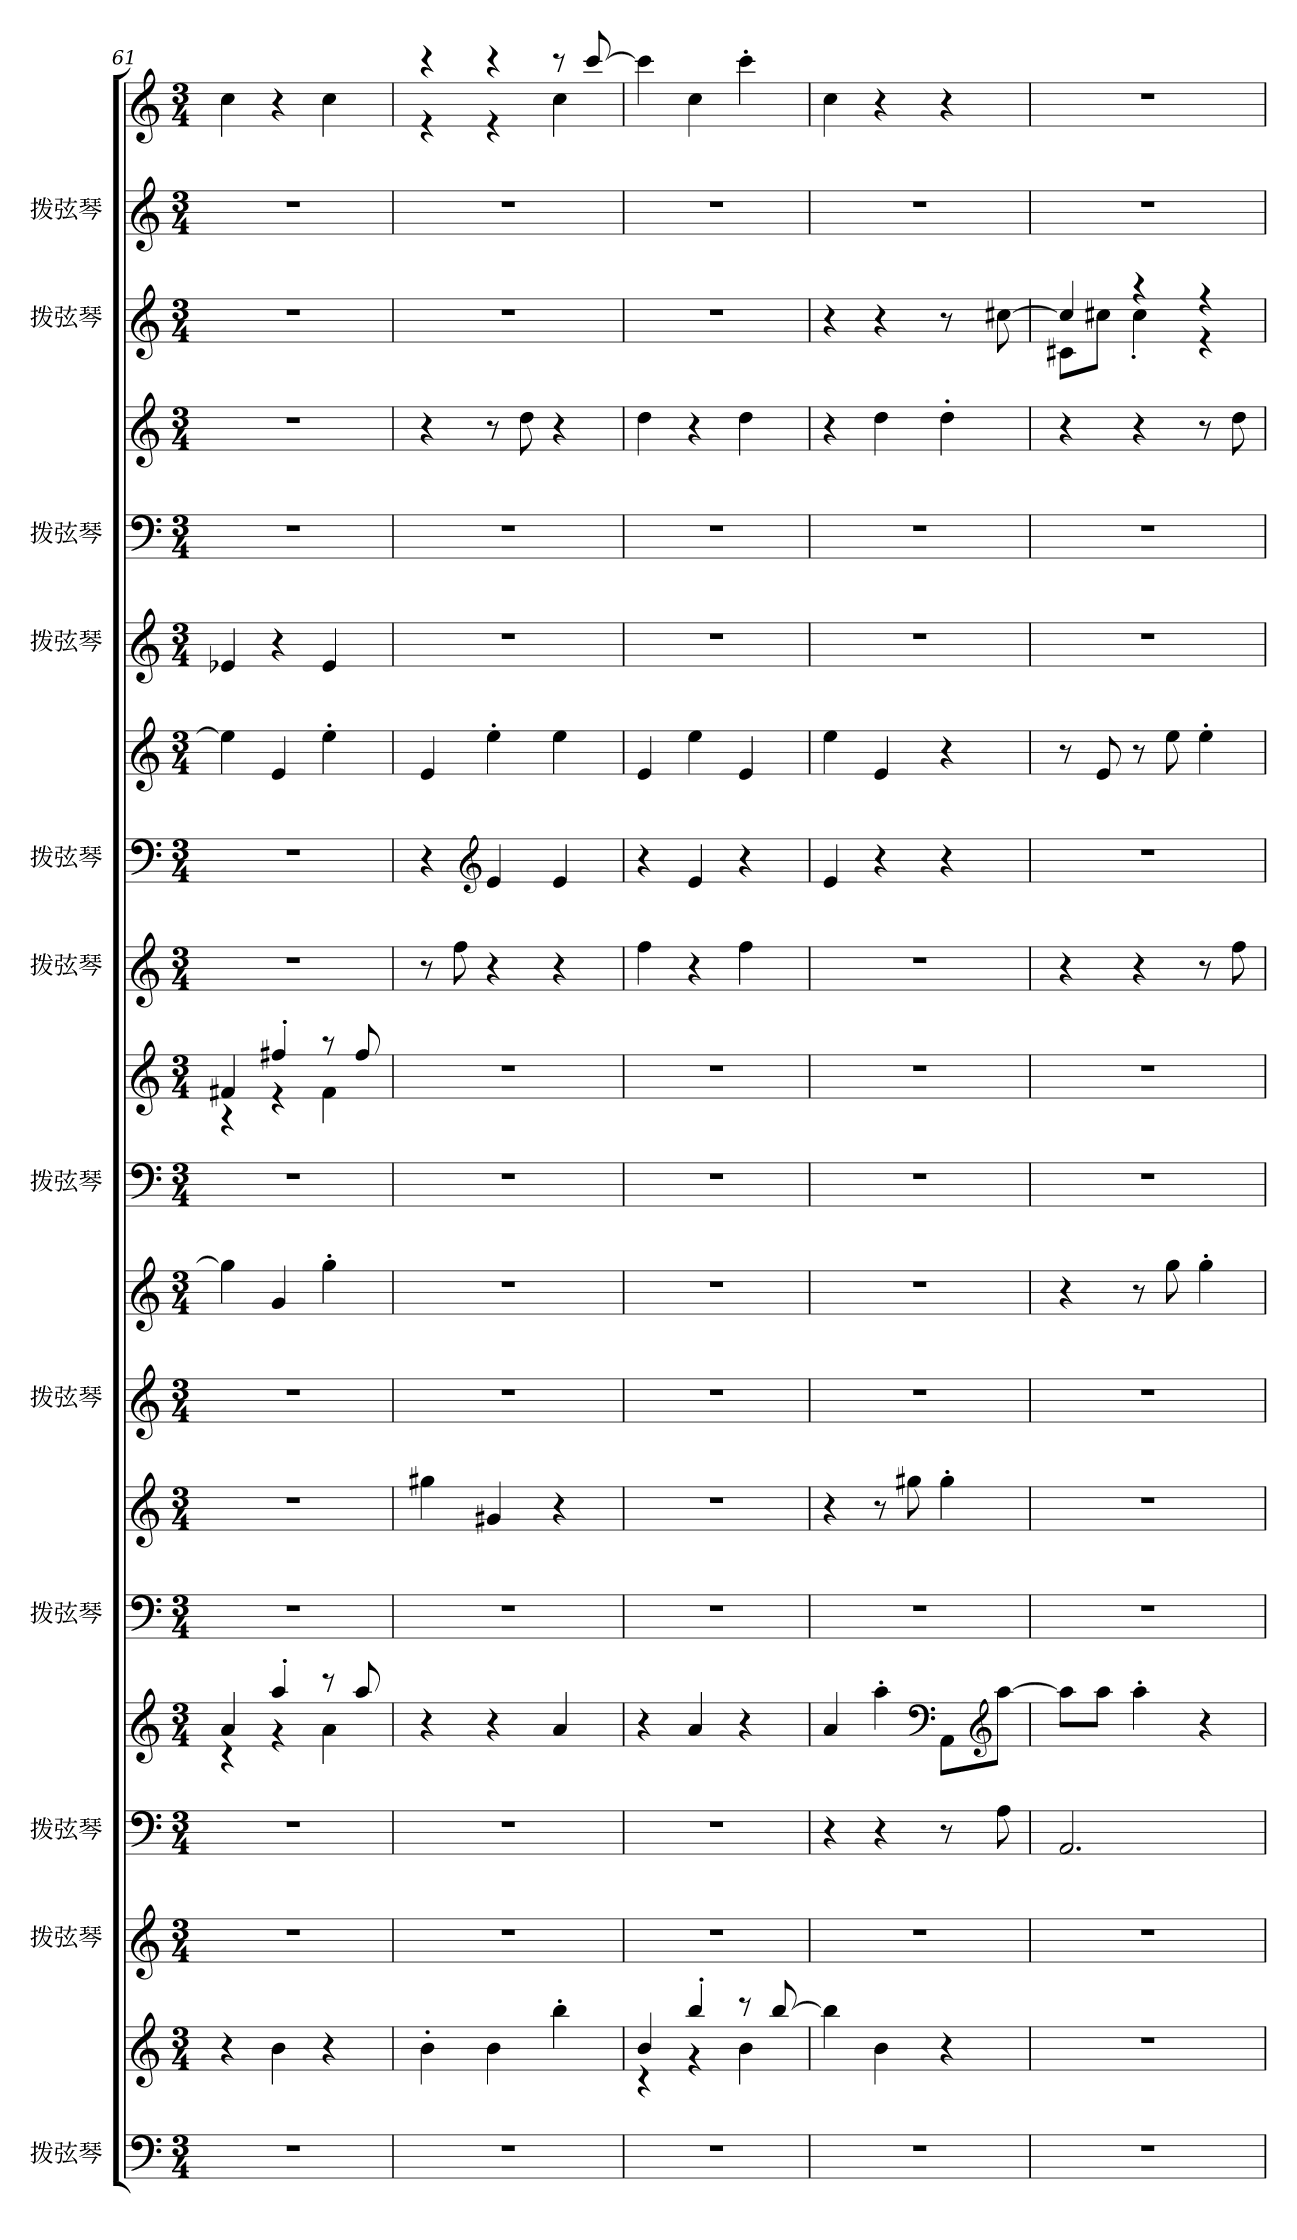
**kern	**kern	**kern	**kern	**kern	**kern	**kern	**kern	**kern	**kern	**kern	**kern	**kern	**kern	**kern	**kern	**kern	**kern	**kern	**kern
*part12	*part12	*part11	*part10	*part10	*part9	*part9	*part8	*part8	*part7	*part7	*part6	*part5	*part5	*part4	*part3	*part3	*part2	*part1	*part1
*staff20	*staff19	*staff18	*staff17	*staff16	*staff15	*staff14	*staff13	*staff12	*staff11	*staff10	*staff9	*staff8	*staff7	*staff6	*staff5	*staff4	*staff3	*staff2	*staff1
*I"拨弦琴	*	*I"拨弦琴	*I"拨弦琴	*	*I"拨弦琴	*	*I"拨弦琴	*	*I"拨弦琴	*	*I"拨弦琴	*I"拨弦琴	*	*I"拨弦琴	*I"拨弦琴	*	*I"拨弦琴	*I"拨弦琴	*
*clefF4	*clefG2	*clefG2	*clefF4	*clefG2	*clefF4	*clefG2	*clefG2	*clefG2	*clefF4	*clefG2	*clefG2	*clefF4	*clefG2	*clefG2	*clefF4	*clefG2	*clefG2	*clefG2	*clefG2
*k[]	*k[]	*k[]	*k[]	*k[]	*k[]	*k[]	*k[]	*k[]	*k[]	*k[]	*k[]	*k[]	*k[]	*k[]	*k[]	*k[]	*k[]	*k[]	*k[]
*M3/4	*M3/4	*M3/4	*M3/4	*M3/4	*M3/4	*M3/4	*M3/4	*M3/4	*M3/4	*M3/4	*M3/4	*M3/4	*M3/4	*M3/4	*M3/4	*M3/4	*M3/4	*M3/4	*M3/4
=61	=61	=61	=61	=61	=61	=61	=61	=61	=61	=61	=61	=61	=61	=61	=61	=61	=61	=61	=61
*	*	*	*	*^	*	*	*	*	*	*^	*	*	*	*	*	*	*	*	*
2.r	4r	2.r	2.r	4a/	4r	2.r	2.r	2.r	4gg\]	2.r	4f#X/	4r	2.r	2.r	4ee\]	4e-X/	2.r	2.r	2.r	2.r	4cc\
.	4b\	.	.	4aa'/	4r	.	.	.	4g/	.	4ff#X'/	4r	.	.	4e/	4r	.	.	.	.	4r
.	4r	.	.	8r	4a\	.	.	.	4gg'\	.	8r	4f#\	.	.	4ee'\	4e-/	.	.	.	.	4cc\
.	.	.	.	8aa/	.	.	.	.	.	.	8ff#/	.	.	.	.	.	.	.	.	.	.
*	*	*	*	*v	*v	*	*	*	*	*	*v	*v	*	*	*	*	*	*	*	*	*
!!LO:PB:g=z
=62	=62	=62	=62	=62	=62	=62	=62	=62	=62	=62	=62	=62	=62	=62	=62	=62	=62	=62	=62
*	*	*	*	*	*	*	*	*	*	*	*	*	*	*	*	*	*	*	*^
2.r	4b'\	2.r	2.r	4r	2.r	4gg#X\	2.r	2.r	2.r	2.r	8r	4r	4e/	2.r	2.r	4r	2.r	2.r	4r	4r
.	.	.	.	.	.	.	.	.	.	.	8ff\	.	.	.	.	.	.	.	.	.
*	*	*	*	*	*	*	*	*	*	*	*	*clefG2	*	*	*	*	*	*	*	*
.	4b\	.	.	4r	.	4g#X/	.	.	.	.	4r	4e/	4ee'\	.	.	8r	.	.	4r	4r
.	.	.	.	.	.	.	.	.	.	.	.	.	.	.	.	8dd\	.	.	.	.
.	4bb'\	.	.	4a/	.	4r	.	.	.	.	4r	4e/	4ee\	.	.	4r	.	.	8r	4cc\
.	.	.	.	.	.	.	.	.	.	.	.	.	.	.	.	.	.	.	[8ccc/	.
*	*	*	*	*	*	*	*	*	*	*	*	*	*	*	*	*	*	*	*v	*v
=63	=63	=63	=63	=63	=63	=63	=63	=63	=63	=63	=63	=63	=63	=63	=63	=63	=63	=63	=63
*	*^	*	*	*	*	*	*	*	*	*	*	*	*	*	*	*	*	*	*
2.r	4b/	4r	2.r	2.r	4r	2.r	2.r	2.r	2.r	2.r	2.r	4ff\	4r	4e/	2.r	2.r	4dd\	2.r	2.r	4ccc\]
.	4bb'/	4r	.	.	4a/	.	.	.	.	.	.	4r	4e/	4ee\	.	.	4r	.	.	4cc\
.	8r	4b\	.	.	4r	.	.	.	.	.	.	4ff\	4r	4e/	.	.	4dd\	.	.	4ccc'\
.	[8bb/	.	.	.	.	.	.	.	.	.	.	.	.	.	.	.	.	.	.	.
*	*v	*v	*	*	*	*	*	*	*	*	*	*	*	*	*	*	*	*	*	*
=64	=64	=64	=64	=64	=64	=64	=64	=64	=64	=64	=64	=64	=64	=64	=64	=64	=64	=64	=64
2.r	4bb\]	2.r	4r	4a/	2.r	4r	2.r	2.r	2.r	2.r	2.r	4e/	4ee\	2.r	2.r	4r	4r	2.r	4cc\
.	4b\	.	4r	4aa'\	.	8r	.	.	.	.	.	4r	4e/	.	.	4dd\	4r	.	4r
.	.	.	.	.	.	8gg#X\	.	.	.	.	.	.	.	.	.	.	.	.	.
*	*	*	*	*clefF4	*	*	*	*	*	*	*	*	*	*	*	*	*	*	*
.	4r	.	8r	8AA\L	.	4gg#'\	.	.	.	.	.	4r	4r	.	.	4dd'\	8r	.	4r
*	*	*	*	*clefG2	*	*	*	*	*	*	*	*	*	*	*	*	*	*	*
.	.	.	8A\	[8aa\J	.	.	.	.	.	.	.	.	.	.	.	.	[8cc#X\	.	.
=65	=65	=65	=65	=65	=65	=65	=65	=65	=65	=65	=65	=65	=65	=65	=65	=65	=65	=65	=65
*	*	*	*	*	*	*	*	*	*	*	*	*	*	*	*	*	*^	*	*
2.r	2.r	2.r	2.AA/	8aa\L]	2.r	2.r	2.r	4r	2.r	2.r	4r	2.r	8r	2.r	2.r	4r	4cc#/]	8c#X\L	2.r	2.r
.	.	.	.	8aa\J	.	.	.	.	.	.	.	.	8e/	.	.	.	.	8cc#X\J	.	.
.	.	.	.	4aa'\	.	.	.	8r	.	.	4r	.	8r	.	.	4r	4r	4cc#'\	.	.
.	.	.	.	.	.	.	.	8gg\	.	.	.	.	8ee\	.	.	.	.	.	.	.
.	.	.	.	4r	.	.	.	4gg'\	.	.	8r	.	4ee'\	.	.	8r	4r	4r	.	.
.	.	.	.	.	.	.	.	.	.	.	8ff\	.	.	.	.	8dd\	.	.	.	.
*	*	*	*	*	*	*	*	*	*	*	*	*	*	*	*	*	*v	*v	*	*
=	=	=	=	=	=	=	=	=	=	=	=	=	=	=	=	=	=	=	=
*-	*-	*-	*-	*-	*-	*-	*-	*-	*-	*-	*-	*-	*-	*-	*-	*-	*-	*-	*-
